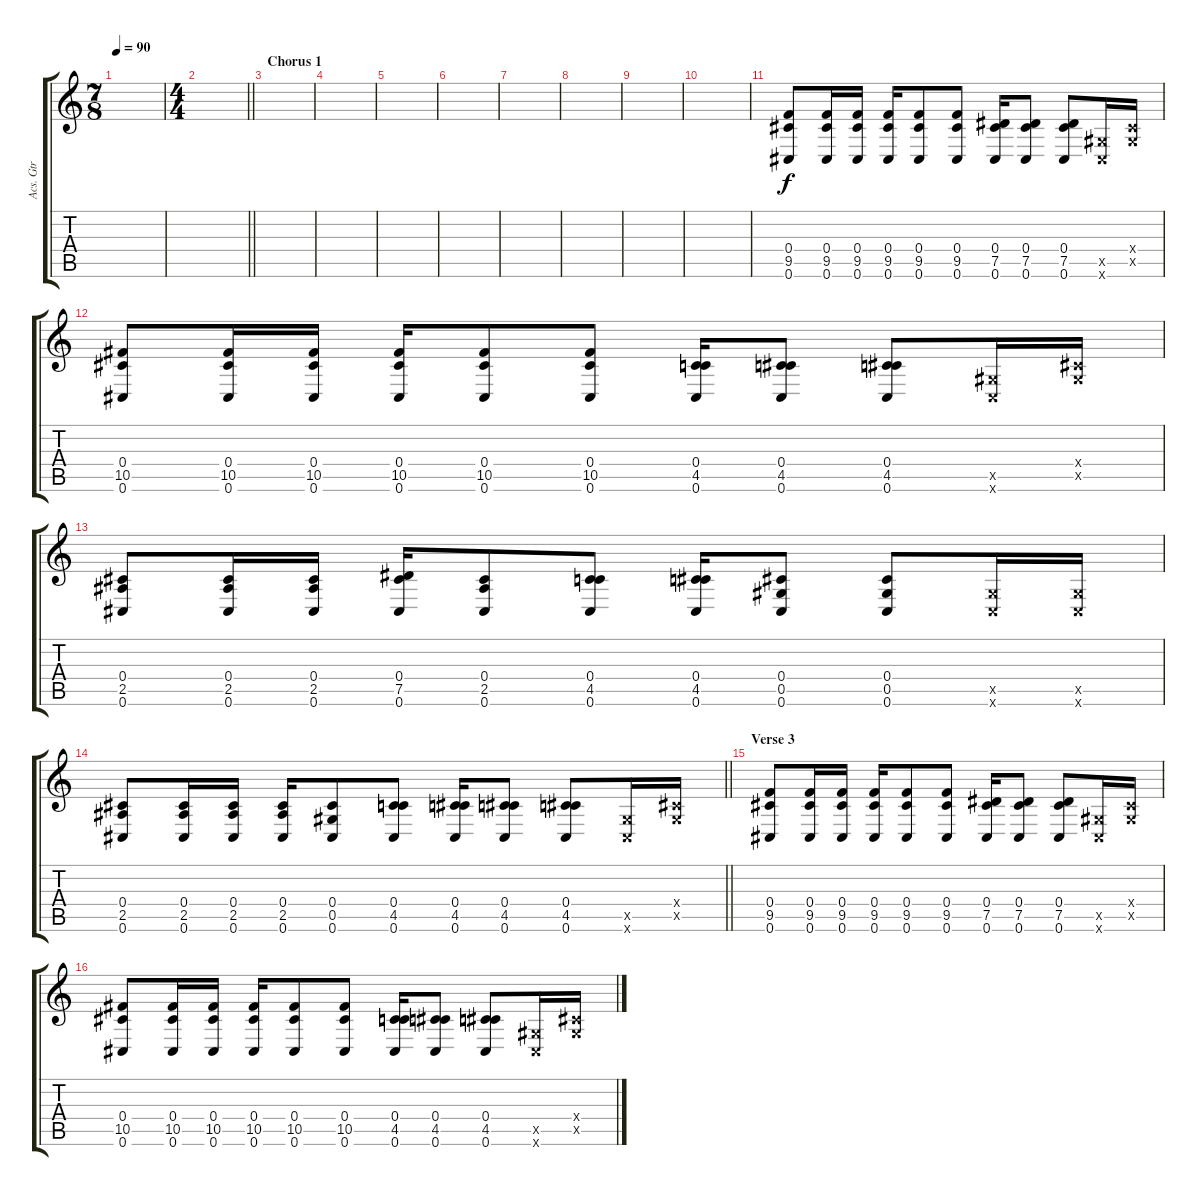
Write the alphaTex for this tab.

\track ("Acs. Gtr" "Acs. Gtr") {instrument acousticguitarsteel}
\staff {score tabs}
\tuning (Eb4 Bb3 Gb3 Db3 Ab2 Db2) {hide}
\ts (7 8)
\tempo 90
\clef g2
\ks c
|
\ts (4 4)
\barLineRight lightlight
|
\section ("" "Chorus 1")
|
|
|
|
|
|
|
|
(0.4 9.5 0.6).8 (0.4 9.5 0.6).16 (0.4 9.5 0.6).16 (0.4 9.5 0.6).16 (0.4 9.5 0.6).8 (0.4 9.5 0.6).8 (0.4 7.5 0.6).16 (0.4 7.5 0.6).8 (0.4 7.5 0.6).8 (0.5{x} 0.6{x}).16 (0.4{x} 0.5{x}).16 |
(0.4 10.5 0.6).8 (0.4 10.5 0.6).16 (0.4 10.5 0.6).16 (0.4 10.5 0.6).16 (0.4 10.5 0.6).8 (0.4 10.5 0.6).8 (0.4 4.5 0.6).16 (0.4 4.5 0.6).8 (0.4 4.5 0.6).8 (0.5{x} 0.6{x}).16 (0.4{x} 0.5{x}).16 |
(0.4 2.5 0.6).8 (0.4 2.5 0.6).16 (0.4 2.5 0.6).16 (0.4 7.5 0.6).16 (0.4 2.5 0.6).8 (0.4 4.5 0.6).8 (0.4 4.5 0.6).16 (0.4 0.5 0.6).8 (0.4 0.5 0.6).8 (0.5{x} 0.6{x}).16 (0.5{x} 0.6{x}).16 |
\barLineRight lightlight
(0.4 2.5 0.6).8 (0.4 2.5 0.6).16 (0.4 2.5 0.6).16 (0.4 2.5 0.6).16 (0.4 0.5 0.6).8 (0.4 4.5 0.6).8 (0.4 4.5 0.6).16 (0.4 4.5 0.6).8 (0.4 4.5 0.6).8 (0.5{x} 0.6{x}).16 (0.4{x} 0.5{x}).16 |
\section ("" "Verse 3")
(0.4 9.5 0.6).8 (0.4 9.5 0.6).16 (0.4 9.5 0.6).16 (0.4 9.5 0.6).16 (0.4 9.5 0.6).8 (0.4 9.5 0.6).8 (0.4 7.5 0.6).16 (0.4 7.5 0.6).8 (0.4 7.5 0.6).8 (0.5{x} 0.6{x}).16 (0.4{x} 0.5{x}).16 |
(0.4 10.5 0.6).8 (0.4 10.5 0.6).16 (0.4 10.5 0.6).16 (0.4 10.5 0.6).16 (0.4 10.5 0.6).8 (0.4 10.5 0.6).8 (0.4 4.5 0.6).16 (0.4 4.5 0.6).8 (0.4 4.5 0.6).8 (0.5{x} 0.6{x}).16 (0.4{x} 0.5{x}).16
